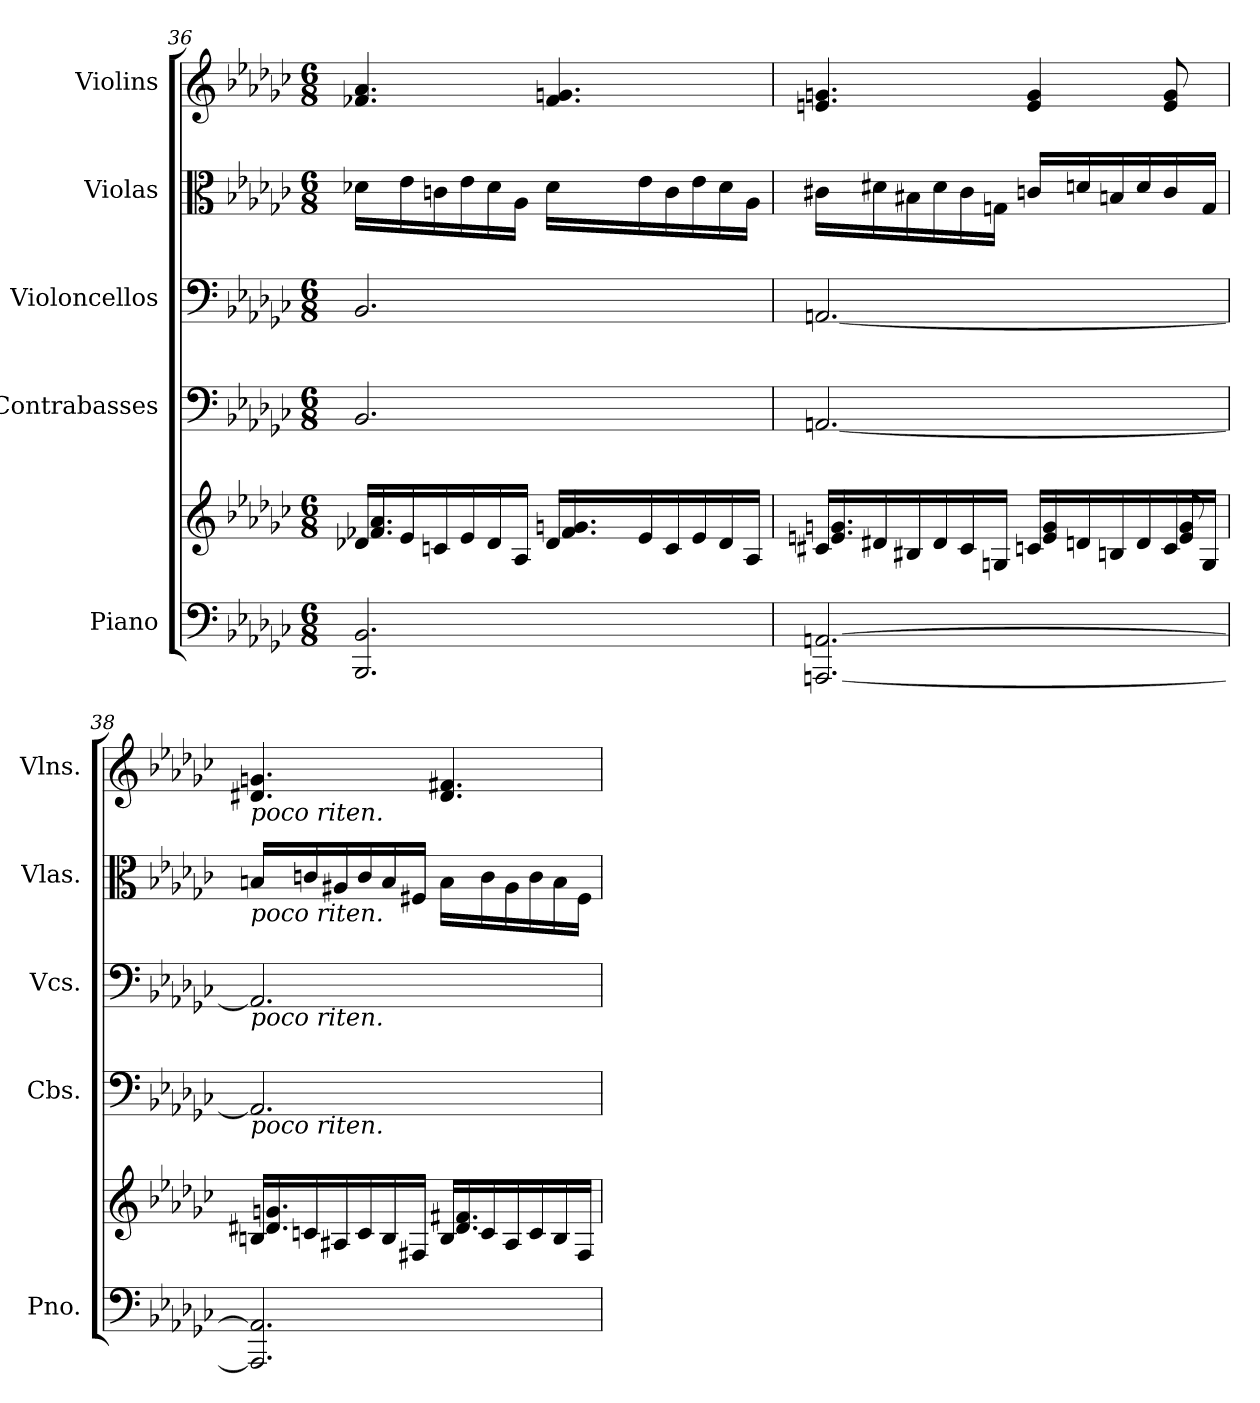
**kern	**kern	**kern	**kern	**kern	**kern
*part5	*part5	*part4	*part3	*part2	*part1
*staff6	*staff5	*staff4	*staff3	*staff2	*staff1
*I"Piano	*	*I"Contrabasses	*I"Violoncellos	*I"Violas	*I"Violins
*I'Pno.	*	*I'Cbs.	*I'Vcs.	*I'Vlas.	*I'Vlns.
*clefF4	*clefG2	*clefF4	*clefF4	*clefC3	*clefG2
*	*	*ITrd7c12	*	*	*
*k[b-e-a-d-g-c-]	*k[b-e-a-d-g-c-]	*k[b-e-a-d-g-c-]	*k[b-e-a-d-g-c-]	*k[b-e-a-d-g-c-]	*k[b-e-a-d-g-c-]
*M6/8	*M6/8	*M6/8	*M6/8	*M6/8	*M6/8
=36	=36	=36	=36	=36	=36
*	*^	*	*	*	*
2.BBB-/ 2.BB-/	16d-X/LL	4.f-X/ 4.a-/	2.BBB-/	2.BB-/	16d-X\LL	4.f-X/ 4.a-/
.	16e-/	.	.	.	16e-\	.
.	16cn/	.	.	.	16cn\	.
.	16e-/	.	.	.	16e-\	.
.	16d-/	.	.	.	16d-\	.
.	16A-/JJ	.	.	.	16A-\JJ	.
.	16d-/LL	4.f-/ 4.gn/	.	.	16d-\LL	4.f-/ 4.gn/
.	16e-/	.	.	.	16e-\	.
.	16c/	.	.	.	16c\	.
.	16e-/	.	.	.	16e-\	.
.	16d-/	.	.	.	16d-\	.
.	16A-/JJ	.	.	.	16A-\JJ	.
=37	=37	=37	=37	=37	=37	=37
[2.AAAn/ [2.AAn/	16c#X/LL	4.en/ 4.gn/	[2.AAAn/	[2.AAn/	16c#X\LL	4.en/ 4.gn/
.	16d#X/	.	.	.	16d#X\	.
.	16B#X/	.	.	.	16B#X\	.
.	16d#/	.	.	.	16d#\	.
.	16c#/	.	.	.	16c#\	.
.	16Gn/JJ	.	.	.	16Gn\JJ	.
.	16cn/LL	4e/ 4g/	.	.	16cn/LL	4e/ 4g/
.	16dn/	.	.	.	16dn/	.
.	16Bn/	.	.	.	16Bn/	.
.	16d/	.	.	.	16d/	.
.	16c/	8e/ 8g/	.	.	16c/	8e/ 8g/
.	16G/JJ	.	.	.	16G/JJ	.
!!LO:LB:g=z
=38	=38	=38	=38	=38	=38	=38
*	*	*	*	*	*	*MM42
!	!	!	!	!	!	!LO:TX:b:i:t=poco riten.
!	!	!	!	!	!LO:TX:b:i:t=poco riten.	!
!	!	!	!	!LO:TX:b:i:t=poco riten.	!	!
!	!	!	!LO:TX:b:i:t=poco riten.	!	!	!
2.AAA/] 2.AA/]	16Bn/LL	4.d#X/ 4.gn/	2.AAA/]	2.AA/]	16Bn/LL	4.d#X/ 4.gn/
.	16cn/	.	.	.	16cn/	.
.	16A#X/	.	.	.	16A#X/	.
.	16c/	.	.	.	16c/	.
.	16B/	.	.	.	16B/	.
.	16F#X/JJ	.	.	.	16F#X/JJ	.
*	*	*	*	*	*	*MM39
.	16B/LL	4.d#/ 4.f#X/	.	.	16B\LL	4.d#/ 4.f#X/
.	16c/	.	.	.	16c\	.
.	16A#/	.	.	.	16A#\	.
.	16c/	.	.	.	16c\	.
.	16B/	.	.	.	16B\	.
.	16F#/JJ	.	.	.	16F#\JJ	.
*	*v	*v	*	*	*	*
=	=	=	=	=	=
*-	*-	*-	*-	*-	*-
